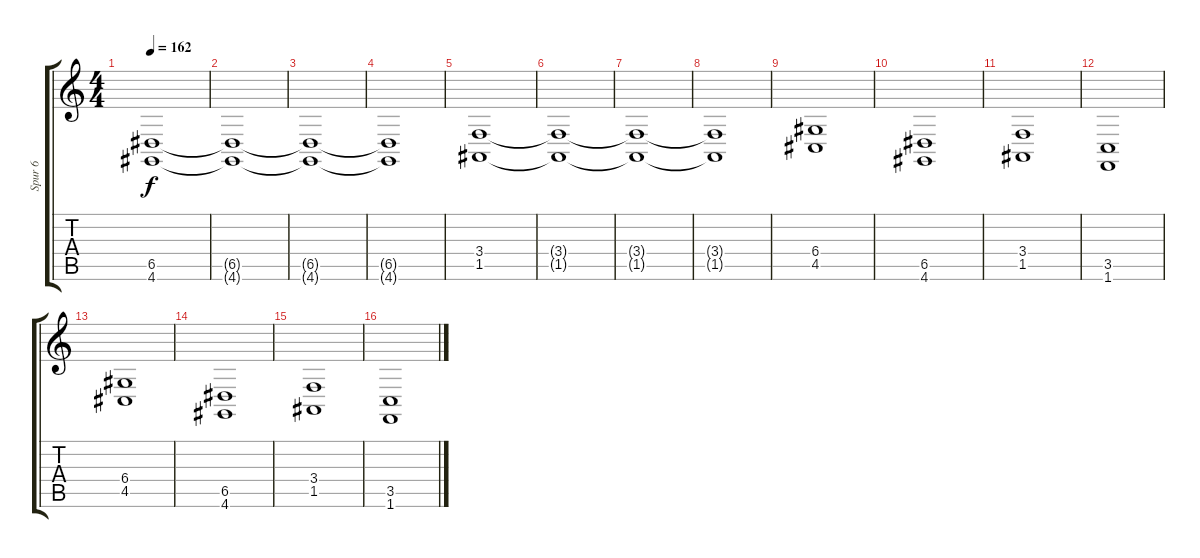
\track ("Spur 6" "Spur 6") {instrument viola}
\staff {score tabs}
\tuning (E4 B3 G3 D3 A2 E2) {hide}
\ts (4 4)
\tempo 162
\clef g2
\ks c
(6.5 4.6).1{dy f} |
(6.5{t} 4.6{t}).1 |
(6.5{t} 4.6{t}).1 |
(6.5{t} 4.6{t}).1 |
(3.4 1.5).1 |
(3.4{t} 1.5{t}).1 |
(3.4{t} 1.5{t}).1 |
(3.4{t} 1.5{t}).1 |
(6.4 4.5).1 |
(6.5 4.6).1 |
(3.4 1.5).1 |
(3.5 1.6).1 |
(6.4 4.5).1 |
(6.5 4.6).1 |
(3.4 1.5).1 |
(3.5 1.6).1
